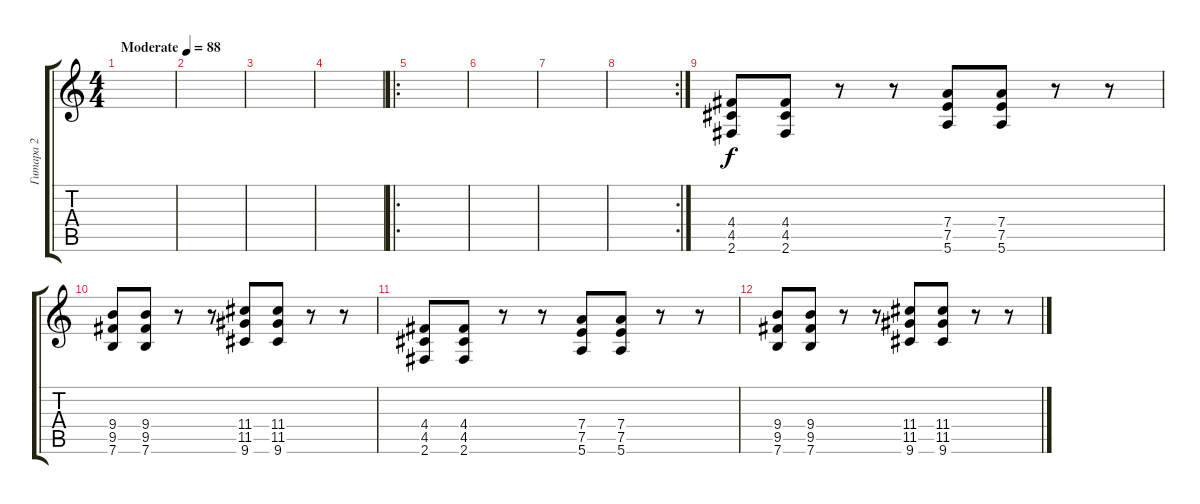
\track ("Гитара 2" "Гитара 2") {instrument distortionguitar}
\staff {score tabs}
\tuning (E4 B3 G3 D3 A2 E2) {hide}
\ts (4 4)
\tempo (88 "Moderate")
\clef g2
\ks c
|
|
|
|
\ro
|
|
|
\rc 2
|
(4.4 4.5 2.6).8 (4.4 4.5 2.6).8 r.8 r.8 (7.4 7.5 5.6).8 (7.4 7.5 5.6).8 r.8 r.8 |
(9.4 9.5 7.6).8 (9.4 9.5 7.6).8 r.8 r.8 (11.4 11.5 9.6).8 (11.4 11.5 9.6).8 r.8 r.8 |
(4.4 4.5 2.6).8 (4.4 4.5 2.6).8 r.8 r.8 (7.4 7.5 5.6).8 (7.4 7.5 5.6).8 r.8 r.8 |
(9.4 9.5 7.6).8 (9.4 9.5 7.6).8 r.8 r.8 (11.4 11.5 9.6).8 (11.4 11.5 9.6).8 r.8 r.8
